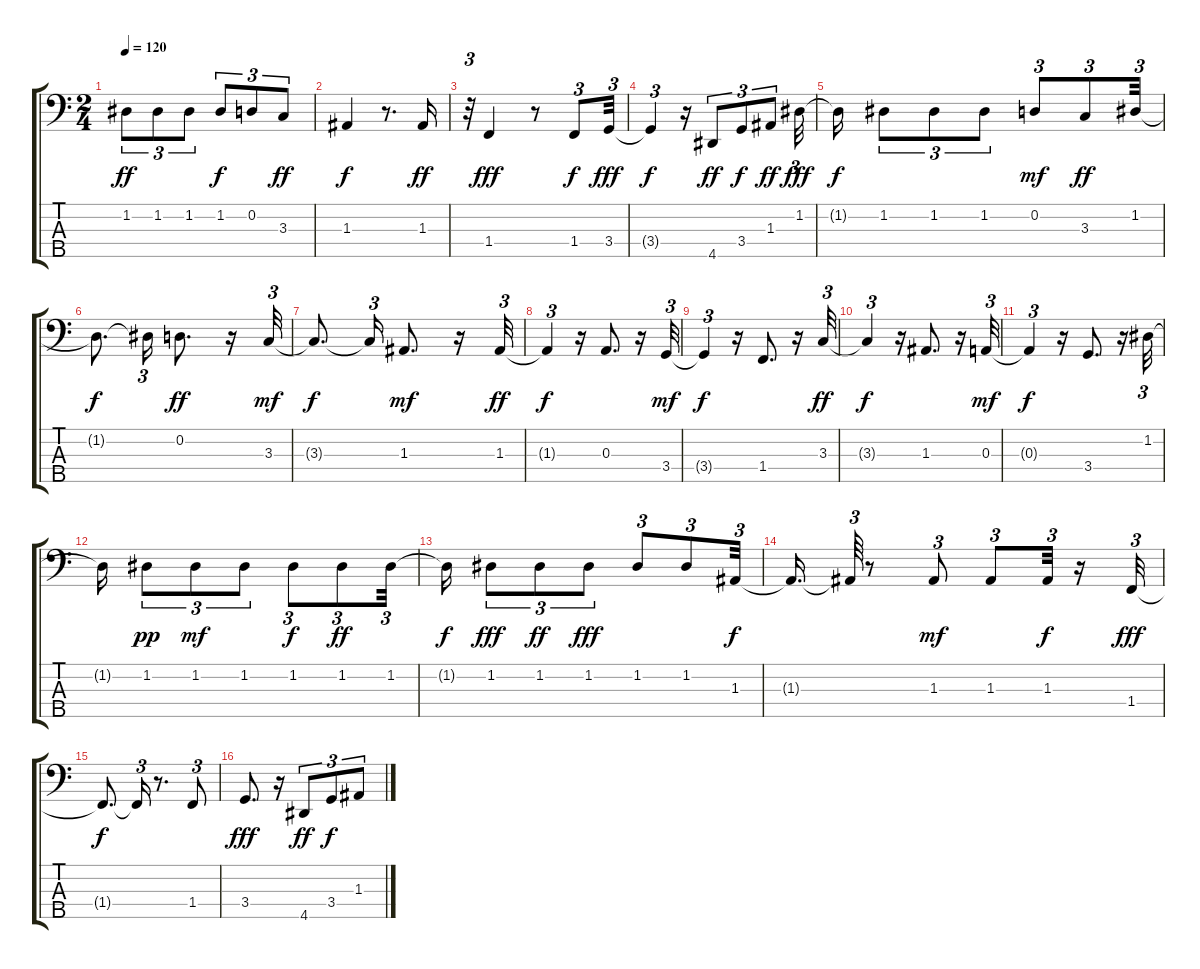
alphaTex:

\track "" {instrument slapbass1}
\staff {score tabs}
\tuning (G2 D2 A1 E1 B0) {hide}
\ts (2 4)
\tempo 120
\clef f4
\ks c
1.2.8{tu (3 2) dy ff} 1.2.8{tu (3 2)} 1.2.8{tu (3 2)} 1.2.8{tu (3 2) dy f} 0.2.8{tu (3 2)} 3.3.8{tu (3 2) dy ff} |
1.3.4{dy f} r.8{d} 1.3.16{dy ff} |
r.32{tu (3 2)} 1.4.4{dy fff} r.8 1.4.8{tu (3 2) dy f} 3.4.32{tu (3 2) dy fff} |
3.4{t}.4{tu (3 2) dy f} r.16 4.5.8{tu (3 2) dy ff} 3.4.8{tu (3 2) dy f} 1.3.8{tu (3 2) dy ff} 1.2.32{tu (3 2) dy fff} |
1.2{t}.16{dy f} 1.2.8{tu (3 2)} 1.2.8{tu (3 2)} 1.2.8{tu (3 2)} 0.2.8{tu (3 2) dy mf} 3.3.8{tu (3 2) dy ff} 1.2.32{tu (3 2)} |
1.2{t}.8{d dy f} 1.2{t}.16{tu (3 2)} 0.2.8{d dy ff} r.16 3.3.32{tu (3 2) dy mf} |
3.3{t}.8{d dy f} 3.3{t}.16{tu (3 2)} 1.3.8{d dy mf} r.16 1.3.32{tu (3 2) dy ff} |
1.3{t}.4{tu (3 2) dy f} r.16 0.3.8{d} r.16 3.4.32{tu (3 2) dy mf} |
3.4{t}.4{tu (3 2) dy f} r.16 1.4.8{d} r.16 3.3.32{tu (3 2) dy ff} |
3.3{t}.4{tu (3 2) dy f} r.16 1.3.8{d} r.16 0.3.32{tu (3 2) dy mf} |
0.3{t}.4{tu (3 2) dy f} r.16 3.4.8{d} r.16 1.2.32{tu (3 2)} |
1.2{t}.16 1.2.8{tu (3 2) dy pp} 1.2.8{tu (3 2) dy mf} 1.2.8{tu (3 2)} 1.2.8{tu (3 2) dy f} 1.2.8{tu (3 2) dy ff} 1.2.32{tu (3 2)} |
1.2{t}.16{dy f} 1.2.8{tu (3 2) dy fff} 1.2.8{tu (3 2) dy ff} 1.2.8{tu (3 2) dy fff} 1.2.8{tu (3 2)} 1.2.8{tu (3 2)} 1.3.32{tu (3 2) dy f} |
1.3{t}.16{d} 1.3{t}.64{tu (3 2)} r.8 1.3.8{tu (3 2) dy mf} 1.3.8{tu (3 2)} 1.3.32{tu (3 2) dy f} r.16 1.4.32{tu (3 2) dy fff} |
1.4{t}.8{d dy f} 1.4{t}.16{tu (3 2)} r.8{d} 1.4.8{tu (3 2)} |
3.4.8{d dy fff} r.16 4.5.8{tu (3 2) dy ff} 3.4.8{tu (3 2) dy f} 1.3.8{tu (3 2)}
